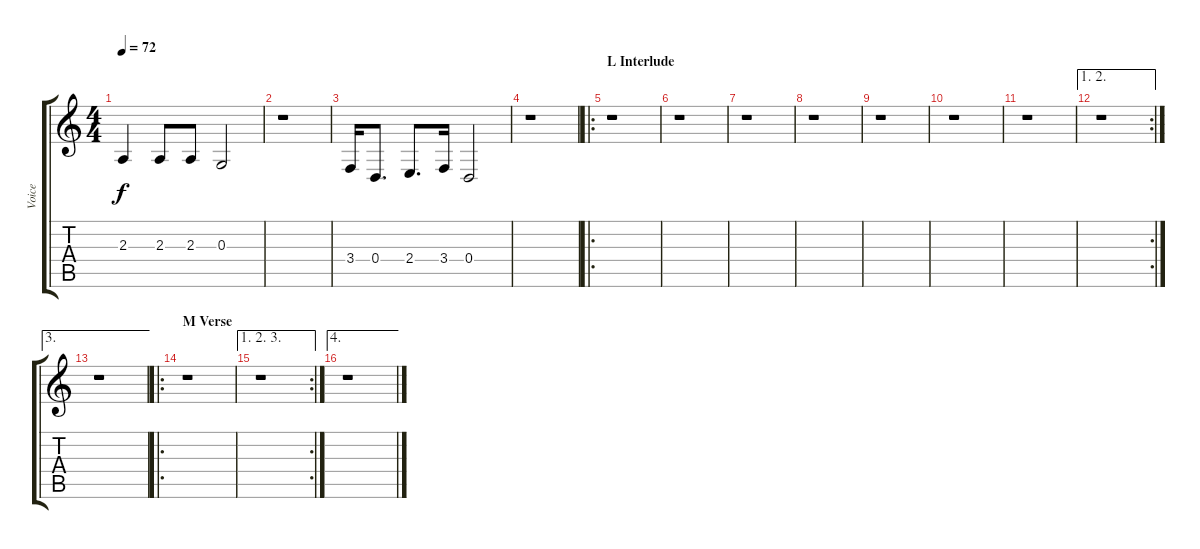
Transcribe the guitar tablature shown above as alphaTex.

\track ("Voice" "Voice") {instrument baritonesax}
\staff {score tabs}
\tuning (E4 B3 G3 D3 A2 E2) {hide}
\ts (4 4)
\tempo 72
\clef g2
\ks c
2.3.4{dy f} 2.3.8 2.3.8 0.3.2 |
r.1 |
3.4.16 0.4.8{d} 2.4.8{d} 3.4.16 0.4.2 |
r.1 |
\ro
\section ("" "L Interlude")
r.1 |
r.1 |
r.1 |
r.1 |
r.1 |
r.1 |
r.1 |
\ae (1 2)
\rc 2
r.1 |
\ae 3
r.1 |
\ro
\section ("" "M Verse")
r.1 |
\ae (1 2 3)
\rc 2
r.1 |
\ae 4
r.1
